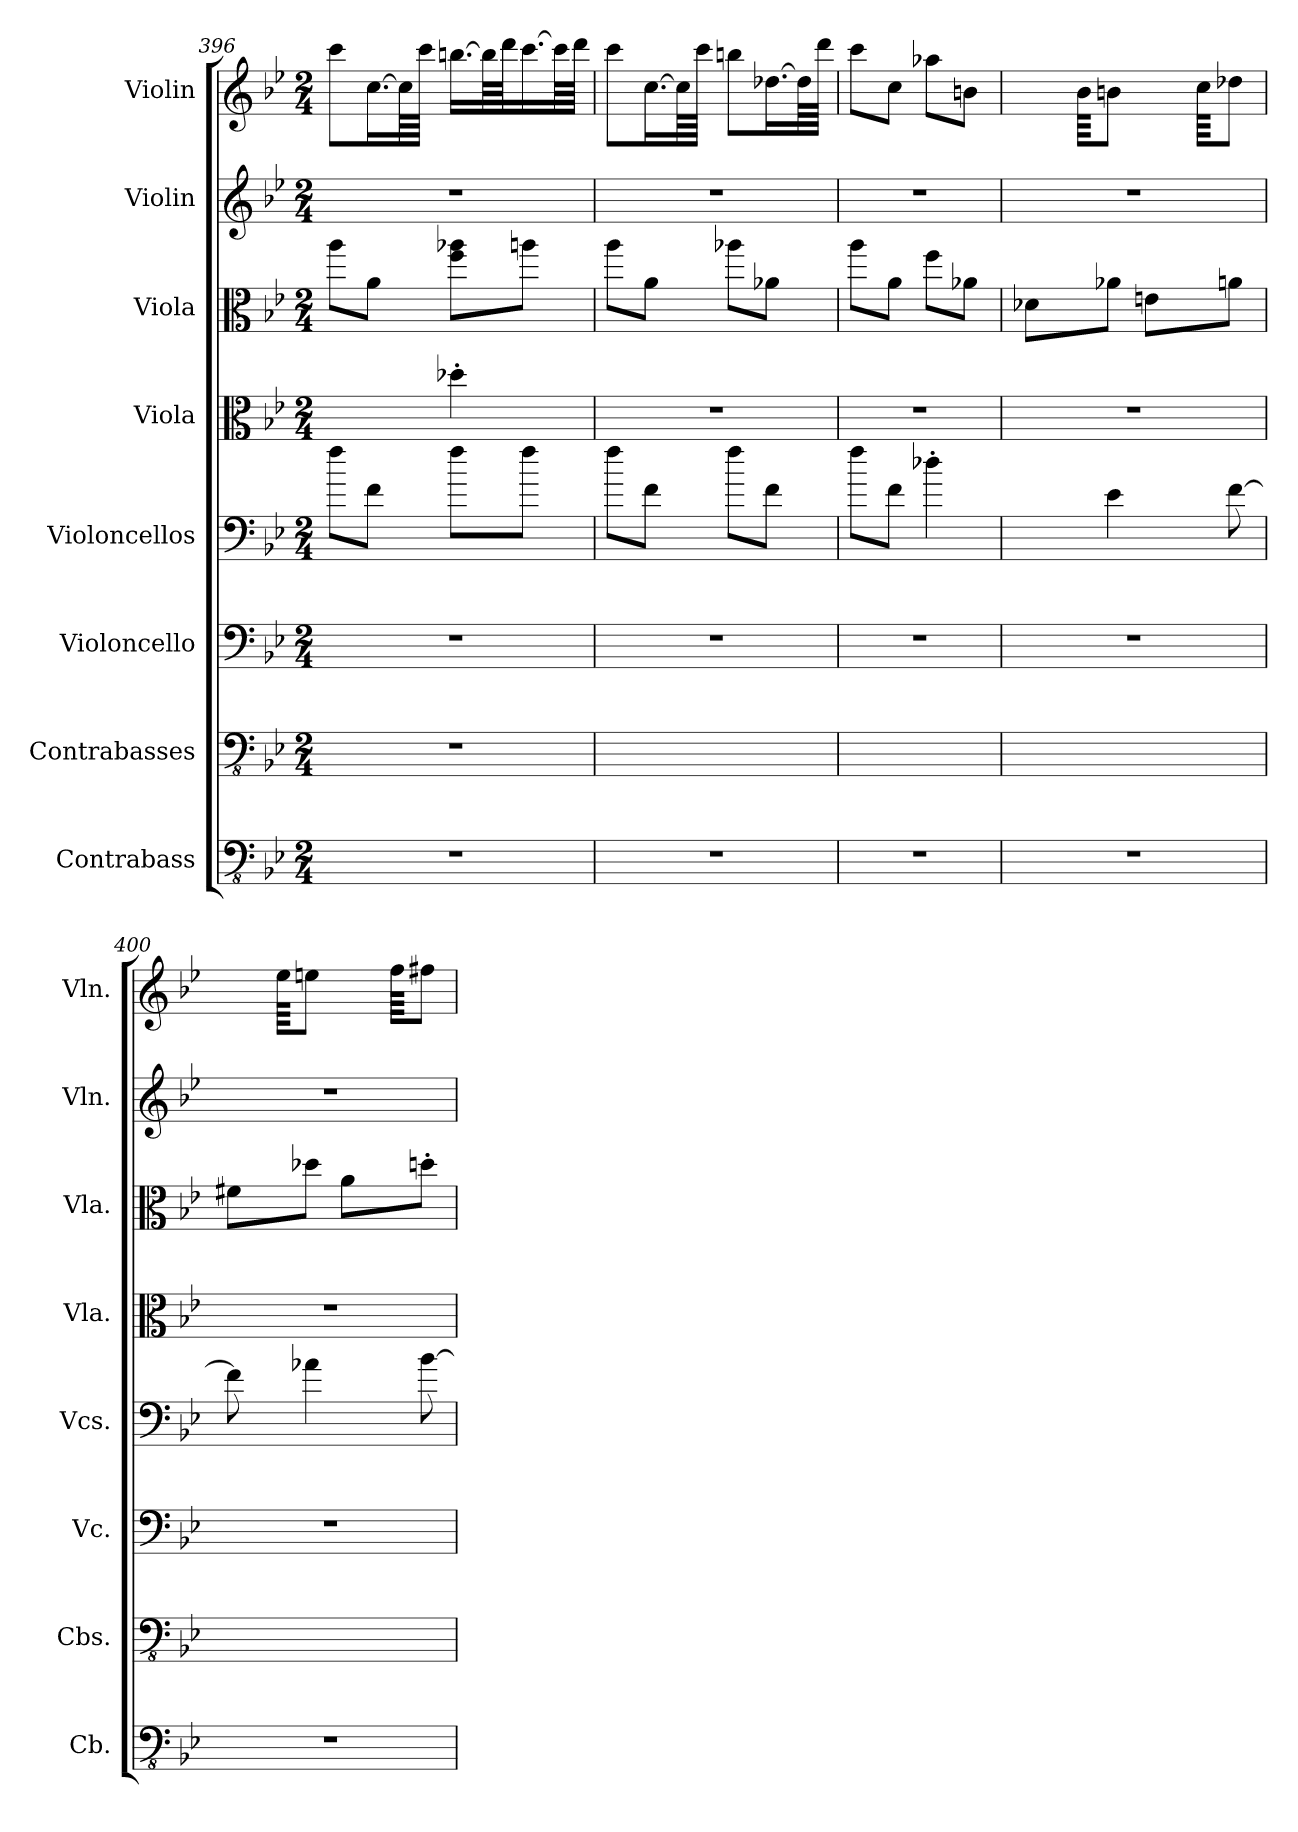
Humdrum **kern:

**kern	**kern	**kern	**kern	**kern	**kern	**kern	**kern
*part8	*part7	*part6	*part5	*part4	*part3	*part2	*part1
*staff8	*staff7	*staff6	*staff5	*staff4	*staff3	*staff2	*staff1
*I"Contrabass	*I"Contrabasses	*I"Violoncello	*I"Violoncellos	*I"Viola	*I"Viola	*I"Violin	*I"Violin
*I'Cb.	*I'Cbs.	*I'Vc.	*I'Vcs.	*I'Vla.	*I'Vla.	*I'Vln.	*I'Vln.
!!LO:PB:g=z
*clefFv4	*clefFv4	*clefF4	*clefF4	*clefC3	*clefC3	*clefG2	*clefG2
*ITrd7c12	*	*	*	*	*	*	*
*k[b-e-]	*k[b-e-]	*k[b-e-]	*k[b-e-]	*k[b-e-]	*k[b-e-]	*k[b-e-]	*k[b-e-]
*M2/4	*M2/4	*M2/4	*M2/4	*M2/4	*M2/4	*M2/4	*M2/4
=396	=396	=396	=396	=396	=396	=396	=396
2r	2r	2r	8ff\L	4ryy	8aa\L	2r	8ccc\L
.	.	.	8f\J	.	8a\J	.	[16.cc\L
.	.	.	.	.	.	.	64cc\LL]
.	.	.	.	.	.	.	64ccc\JJJJ
.	.	.	8ff\L	4dd-X'\	8ff\ 8aa-X\L	.	[16.bbn\LL
.	.	.	.	.	.	.	64bb\LL]
.	.	.	.	.	.	.	64ddd\JJ
.	.	.	8ff\J	.	8aan\J	.	[16.ccc\
.	.	.	.	.	.	.	64ccc\LL]
.	.	.	.	.	.	.	64ddd\JJJJ
=397	=397	=397	=397	=397	=397	=397	=397
2r	2ryy	2r	8ff\L	2r	8aa\L	2r	8ccc\L
.	.	.	8f\J	.	8a\J	.	[16.cc\L
.	.	.	.	.	.	.	64cc\LL]
.	.	.	.	.	.	.	64ccc\JJJJ
.	.	.	8ff\L	.	8aa-X\L	.	8bbn\L
.	.	.	8f\J	.	8a-X\J	.	[16.dd-X\L
.	.	.	.	.	.	.	64dd-\LL]
.	.	.	.	.	.	.	64ddd\JJJJ
=398	=398	=398	=398	=398	=398	=398	=398
2r	2ryy	2r	8ff\L	2r	8aa\L	2r	8ccc\L
.	.	.	8f\J	.	8a\J	.	8cc\J
.	.	.	4dd-X'\	.	8ff\L	.	8aa-X\L
.	.	.	.	.	8a-X\J	.	8bn\J
!!LO:PB:g=z
=399	=399	=399	=399	=399	=399	=399	=399
2r	2ryy	2r	8ryy	2r	8d-X\L	2r	16ryy
.	.	.	.	.	.	.	32ryy
.	.	.	.	.	.	.	64ryy
.	.	.	.	.	.	.	64b-\KKKL
.	.	.	4e-\	.	8a-X\J	.	8bn\J
.	.	.	.	.	8en\L	.	16ryy
.	.	.	.	.	.	.	32ryy
.	.	.	.	.	.	.	64ryy
.	.	.	.	.	.	.	64cc\KKKL
.	.	.	[8f\	.	8an\J	.	8dd-X\J
=400	=400	=400	=400	=400	=400	=400	=400
2r	2ryy	2r	8f\]	2r	8f#X\L	2r	16ryy
.	.	.	.	.	.	.	32ryy
.	.	.	.	.	.	.	64ryy
.	.	.	.	.	.	.	64ee-\KKKL
.	.	.	4a-X\	.	8dd-X\J	.	8een\J
.	.	.	.	.	8a\L	.	16ryy
.	.	.	.	.	.	.	32ryy
.	.	.	.	.	.	.	64ryy
.	.	.	.	.	.	.	64ff\KKKL
.	.	.	[8b-\	.	8ddn'\J	.	8ff#X\J
=	=	=	=	=	=	=	=
*-	*-	*-	*-	*-	*-	*-	*-
